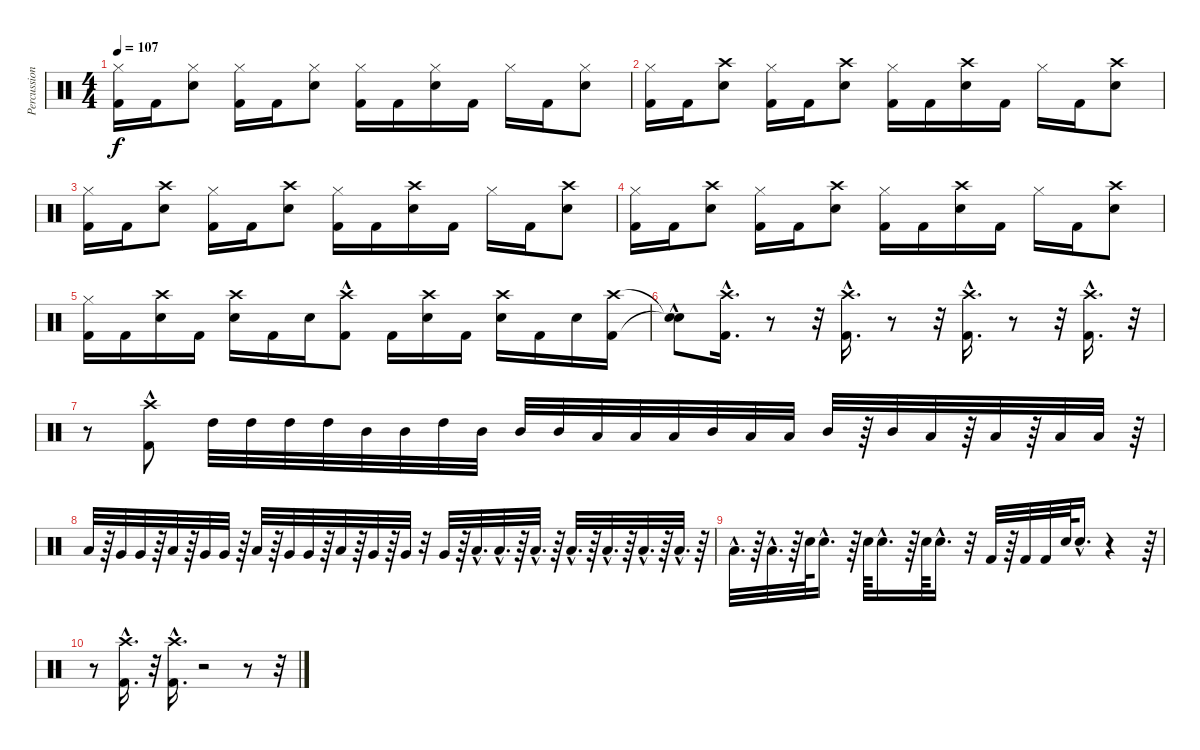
\track ("Percussion" "Percussion") {instrument percussion}
\staff {score}
\articulation defaults
\ts (4 4)
\tempo 107
\clef neutral
\ks c
("Kick (hit) 2" "Hi-Hat (closed)").16{dy f} "Kick (hit) 2".16 ("Electric Snare (hit)" "Hi-Hat (closed)").8 ("Kick (hit) 2" "Hi-Hat (closed)").16 "Kick (hit) 2".16 ("Hi-Hat (closed)" "Electric Snare (hit)").8 ("Hi-Hat (closed)" "Kick (hit) 2").16 "Kick (hit) 2".16 ("Hi-Hat (closed)" "Electric Snare (hit)").16 "Kick (hit) 2".16 "Hi-Hat (closed)".16 "Kick (hit) 2".16 ("Electric Snare (hit)" "Hi-Hat (closed)").8 |
("Kick (hit) 2" "Hi-Hat (closed)").16 "Kick (hit) 2".16 ("Electric Snare (hit)" "Crash high (hit)").8 ("Kick (hit) 2" "Hi-Hat (closed)").16 "Kick (hit) 2".16 ("Crash high (hit)" "Electric Snare (hit)").8 ("Hi-Hat (closed)" "Kick (hit) 2").16 "Kick (hit) 2".16 ("Crash high (hit)" "Electric Snare (hit)").16 "Kick (hit) 2".16 "Hi-Hat (closed)".16 "Kick (hit) 2".16 ("Electric Snare (hit)" "Crash high (hit)").8 |
("Kick (hit) 2" "Hi-Hat (closed)").16 "Kick (hit) 2".16 ("Electric Snare (hit)" "Crash high (hit)").8 ("Kick (hit) 2" "Hi-Hat (closed)").16 "Kick (hit) 2".16 ("Crash high (hit)" "Electric Snare (hit)").8 ("Hi-Hat (closed)" "Kick (hit) 2").16 "Kick (hit) 2".16 ("Crash high (hit)" "Electric Snare (hit)").16 "Kick (hit) 2".16 "Hi-Hat (closed)".16 "Kick (hit) 2".16 ("Electric Snare (hit)" "Crash high (hit)").8 |
("Kick (hit) 2" "Hi-Hat (closed)").16 "Kick (hit) 2".16 ("Electric Snare (hit)" "Crash high (hit)").8 ("Kick (hit) 2" "Hi-Hat (closed)").16 "Kick (hit) 2".16 ("Crash high (hit)" "Electric Snare (hit)").8 ("Hi-Hat (closed)" "Kick (hit) 2").16 "Kick (hit) 2".16 ("Crash high (hit)" "Electric Snare (hit)").16 "Kick (hit) 2".16 "Hi-Hat (closed)".16 "Kick (hit) 2".16 ("Electric Snare (hit)" "Crash high (hit)").8 |
("Kick (hit) 2" "Hi-Hat (closed)").16 "Kick (hit) 2".16 ("Crash high (hit)" "Electric Snare (hit)").16 "Kick (hit) 2".16 ("Crash high (hit)" "Electric Snare (hit)").16 "Kick (hit) 2".16 "Electric Snare (hit)".16 ("Kick (hit) 2" "Crash high (hit)"{hac}).8 "Kick (hit) 2".16 ("Electric Snare (hit)" "Crash high (hit)").16 "Kick (hit) 2".16 ("Electric Snare (hit)" "Crash high (hit)").16 "Kick (hit) 2".16 "Electric Snare (hit)".16 ("Kick (hit) 2" "Crash high (hit)").16 |
("Snare (hit)"{hac t} "Snare (hit)"{t}).8 ("Kick (hit) 2"{hac} "Crash high (hit)"{hac}).16{d} r.8 r.32 ("Kick (hit) 2"{hac} "Crash high (hit)"{hac}).16{d} r.8 r.32 ("Kick (hit) 2"{hac} "Crash high (hit)"{hac}).16{d} r.8 r.32 ("Kick (hit) 2"{hac} "Crash high (hit)"{hac}).16{d} r.32 |
r.8 ("Kick (hit) 2"{hac} "Crash high (hit)"{hac}).8 "High Tom (hit)".32 "High Tom (hit)".32 "High Tom (hit)".32 "High Tom (hit)".32 "Mid Tom (hit)".32 "Mid Tom (hit)".32 "High Tom (hit)".32 "Mid Tom (hit)".32 "Mid Tom (hit)".32 "Mid Tom (hit)".32 "Low Tom (hit)".32 "Low Tom (hit)".32 "Low Tom (hit)".32 "Mid Tom (hit)".32 "Low Tom (hit)".32 "Low Tom (hit)".32 "Mid Tom (hit)".32 r.64 "Mid Tom (hit)".32 "Low Tom (hit)".32 r.64 "Low Tom (hit)".32 r.64 "Low Tom (hit)".32 "Low Tom (hit)".32 r.64 |
"Low Tom (hit)".32 r.64 "Very Low Tom (hit)".32 "Very Low Tom (hit)".32 r.64 "Low Tom (hit)".32 r.64 "Very Low Tom (hit)".32 "Very Low Tom (hit)".32 r.64 "Low Floor Tom (hit)".32 r.64 "Very Low Tom (hit)".32 "Very Low Tom (hit)".32 r.64 "Low Tom (hit)".32 r.64 "Very Low Tom (hit)".32 r.64 "Very Low Tom (hit)".32 r.32 "Very Low Tom (hit)".32 r.64 "Low Floor Tom (hit)"{hac}.32{d} "Low Floor Tom (hit)"{hac}.32{d} r.64 "Low Floor Tom (hit)"{hac}.32{d} r.64 "Low Floor Tom (hit)"{hac}.32{d} r.64 "Low Floor Tom (hit)"{hac}.32{d} r.64 "Low Floor Tom (hit)"{hac}.32{d} r.64 "Low Floor Tom (hit)"{hac}.32{d} r.64 |
"Low Floor Tom (hit)"{hac}.32{d} r.64 "Low Floor Tom (hit)"{hac}.32{d} r.64 "Electric Snare (hit)".64 "Electric Snare (hit)"{hac}.16{d} r.64 "Electric Snare (hit)".64 "Electric Snare (hit)"{hac}.16{d} r.64 "Electric Snare (hit)".64 "Electric Snare (hit)"{hac}.16{d} r.32 "Kick (hit) 2".32 r.64 "Kick (hit) 2".32 "Kick (hit) 2".32 "Electric Snare (hit)".64 "Electric Snare (hit)"{hac}.16{d} r.4 r.64 |
r.8 ("Kick (hit) 2"{hac} "Crash high (hit)"{hac}).16{d} r.32 ("Kick (hit) 2"{hac} "Crash high (hit)"{hac}).16{d} r.2 r.8 r.32
